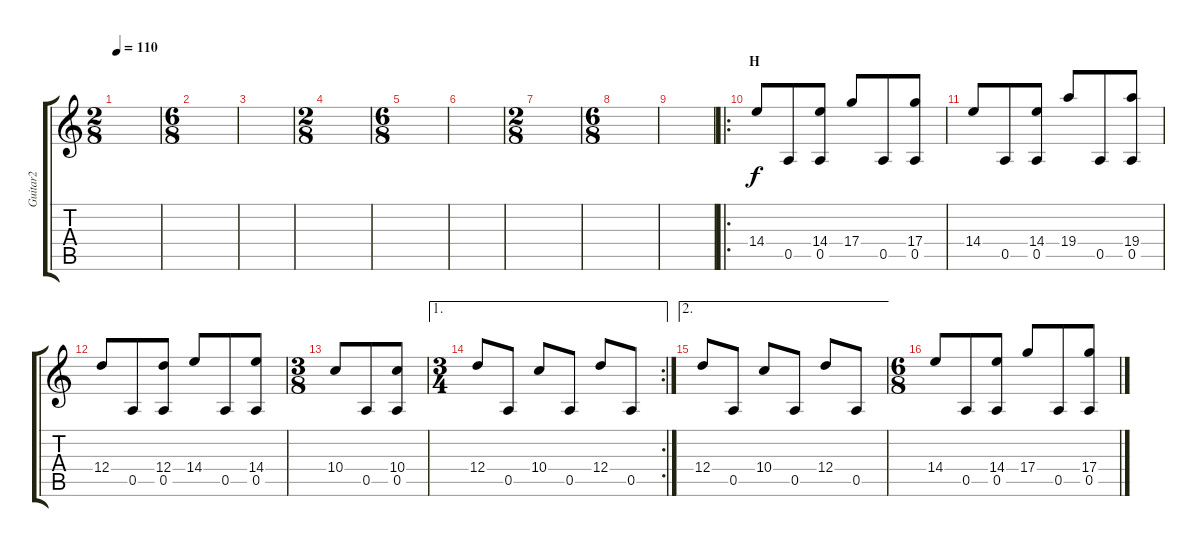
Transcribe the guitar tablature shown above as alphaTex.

\track ("Guitar2" "Guitar2") {instrument distortionguitar}
\staff {score tabs}
\tuning (E4 B3 G3 D3 A2 D2) {hide}
\ts (2 8)
\tempo 110
\clef g2
\ks c
|
\ts (6 8)
|
|
\ts (2 8)
|
\ts (6 8)
|
|
\ts (2 8)
|
\ts (6 8)
|
|
\ro
\section ("" "H")
14.4.8 0.5.8 (14.4 0.5).8 17.4.8 0.5.8 (17.4 0.5).8 |
14.4.8 0.5.8 (14.4 0.5).8 19.4.8 0.5.8 (19.4 0.5).8 |
12.4.8 0.5.8 (12.4 0.5).8 14.4.8 0.5.8 (14.4 0.5).8 |
\ts (3 8)
10.4.8 0.5.8 (10.4 0.5).8 |
\ae 1
\rc 2
\ts (3 4)
12.4.8 0.5.8 10.4.8 0.5.8 12.4.8 0.5.8 |
\ae 2
12.4.8 0.5.8 10.4.8 0.5.8 12.4.8 0.5.8 |
\ts (6 8)
14.4.8 0.5.8 (14.4 0.5).8 17.4.8 0.5.8 (17.4 0.5).8
